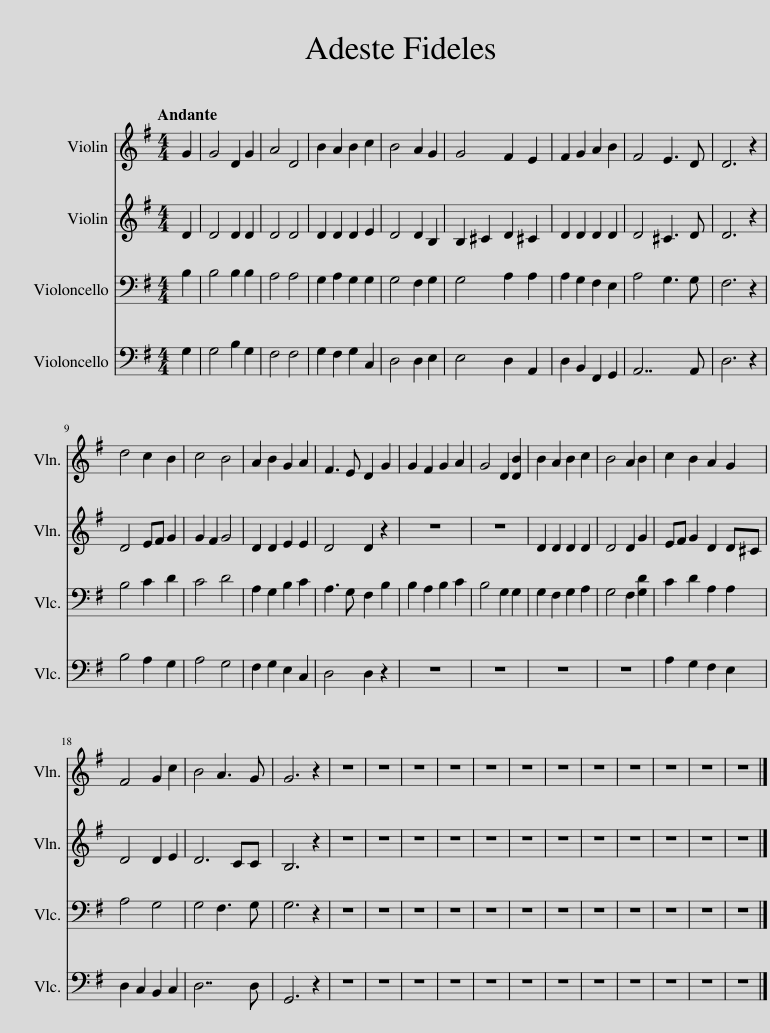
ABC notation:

X:1
%%score 1 2 3 4
L:1/8
Q:1/4=96
M:4/4
I:linebreak $
K:G
V:1 treble
V:2 treble
V:3 bass
V:4 bass
V:1
 G2 | G4 D2 G2 | A4 D4 | B2 A2 B2 c2 | B4 A2 G2 | %5
 G4 F2 E2 | F2 G2 A2 B2 | F4 E3 D | D6 z2 |$ d4 c2 B2 | %10
 c4 B4 | A2 B2 G2 A2 | F3 E D2 G2 | G2 F2 G2 A2 | G4 D2 [DB]2 | %15
 B2 A2 B2 c2 | B4 A2 B2 | c2 B2 A2 G2 |$ F4 G2 c2 | B4 A3 G | %20
 G6 z2 | z8 | z8 | z8 | z8 | %25
 z8 | z8 | z8 | z8 | z8 | %30
 z8 | z8 | z8 |] %33
V:2
 D2 | D4 D2 D2 | D4 D4 | D2 D2 D2 E2 | D4 D2 B,2 | %5
 B,2 ^C2 D2 ^C2 | D2 D2 D2 D2 | D4 ^C3 D | D6 z2 |$ D4 EF G2 | %10
 G2 F2 G4 | D2 D2 E2 E2 | D4 D2 z2 | z8 | z8 | %15
 D2 D2 D2 D2 | D4 D2 G2 | EF G2 D2 D^C |$ D4 D2 E2 | D6 CC | %20
 B,6 z2 | z8 | z8 | z8 | z8 | %25
 z8 | z8 | z8 | z8 | z8 | %30
 z8 | z8 | z8 |] %33
V:3
 B,2 | B,4 B,2 B,2 | A,4 A,4 | G,2 A,2 G,2 G,2 | G,4 F,2 G,2 | %5
 G,4 A,2 A,2 | A,2 G,2 F,2 E,2 | A,4 G,3 G, | F,6 z2 |$ B,4 C2 D2 | %10
 C4 D4 | A,2 G,2 B,2 C2 | A,3 G, F,2 B,2 | B,2 A,2 B,2 C2 | B,4 G,2 G,2 | %15
 G,2 F,2 G,2 A,2 | G,4 F,2 [G,D]2 | C2 D2 A,2 A,2 |$ A,4 G,4 | G,4 F,3 G, | %20
 G,6 z2 | z8 | z8 | z8 | z8 | %25
 z8 | z8 | z8 | z8 | z8 | %30
 z8 | z8 | z8 |] %33
V:4
 G,2 | G,4 B,2 G,2 | F,4 F,4 | G,2 F,2 G,2 C,2 | D,4 D,2 E,2 | %5
 E,4 D,2 A,,2 | D,2 B,,2 F,,2 G,,2 | A,,7 A,, | D,6 z2 |$ B,4 A,2 G,2 | %10
 A,4 G,4 | F,2 G,2 E,2 C,2 | D,4 D,2 z2 | z8 | z8 | %15
 z8 | z8 | A,2 G,2 F,2 E,2 |$ D,2 C,2 B,,2 C,2 | D,7 D, | %20
 G,,6 z2 | z8 | z8 | z8 | z8 | %25
 z8 | z8 | z8 | z8 | z8 | %30
 z8 | z8 | z8 |] %33
